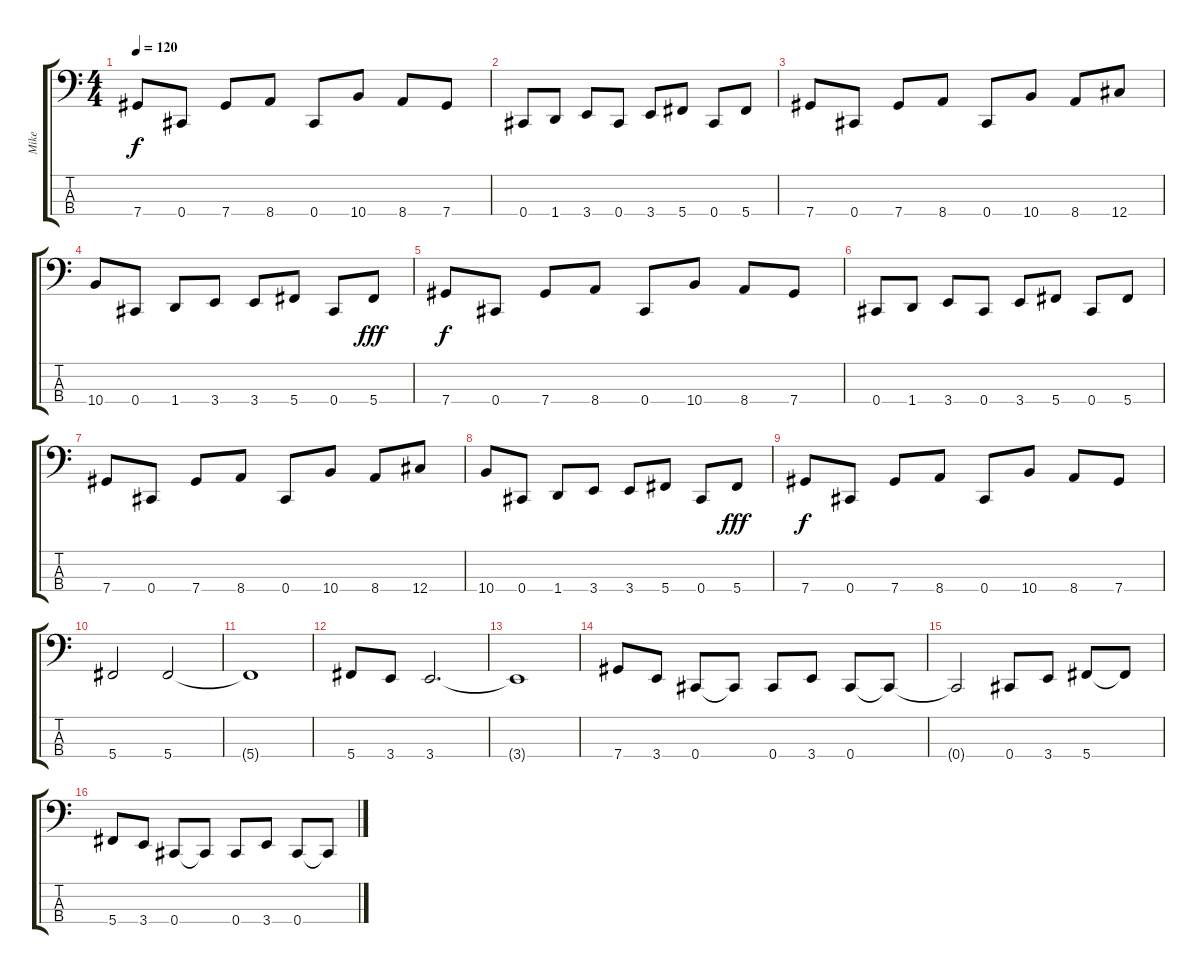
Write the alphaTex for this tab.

\track ("Mike" "Mike") {instrument electricbassfinger}
\staff {score tabs}
\tuning (F2 C2 G1 Db1) {hide}
\ts (4 4)
\tempo 120
\clef f4
\ks c
7.4.8{dy f} 0.4.8 7.4.8 8.4.8 0.4.8 10.4.8 8.4.8 7.4.8 |
0.4.8 1.4.8 3.4.8 0.4.8 3.4.8 5.4.8 0.4.8 5.4.8 |
7.4.8 0.4.8 7.4.8 8.4.8 0.4.8 10.4.8 8.4.8 12.4.8 |
10.4.8 0.4.8 1.4.8 3.4.8 3.4.8 5.4.8 0.4.8 5.4.8{dy fff} |
7.4.8{dy f} 0.4.8 7.4.8 8.4.8 0.4.8 10.4.8 8.4.8 7.4.8 |
0.4.8 1.4.8 3.4.8 0.4.8 3.4.8 5.4.8 0.4.8 5.4.8 |
7.4.8 0.4.8 7.4.8 8.4.8 0.4.8 10.4.8 8.4.8 12.4.8 |
10.4.8 0.4.8 1.4.8 3.4.8 3.4.8 5.4.8 0.4.8 5.4.8{dy fff} |
7.4.8{dy f} 0.4.8 7.4.8 8.4.8 0.4.8 10.4.8 8.4.8 7.4.8 |
5.4.2 5.4.2 |
5.4{t}.1 |
5.4.8 3.4.8 3.4.2{d} |
3.4{t}.1 |
7.4.8 3.4.8 0.4.8 0.4{t}.8 0.4.8 3.4.8 0.4.8 0.4{t}.8 |
0.4{t}.2 0.4.8 3.4.8 5.4.8 5.4{t}.8 |
5.4.8 3.4.8 0.4.8 0.4{t}.8 0.4.8 3.4.8 0.4.8 0.4{t}.8
